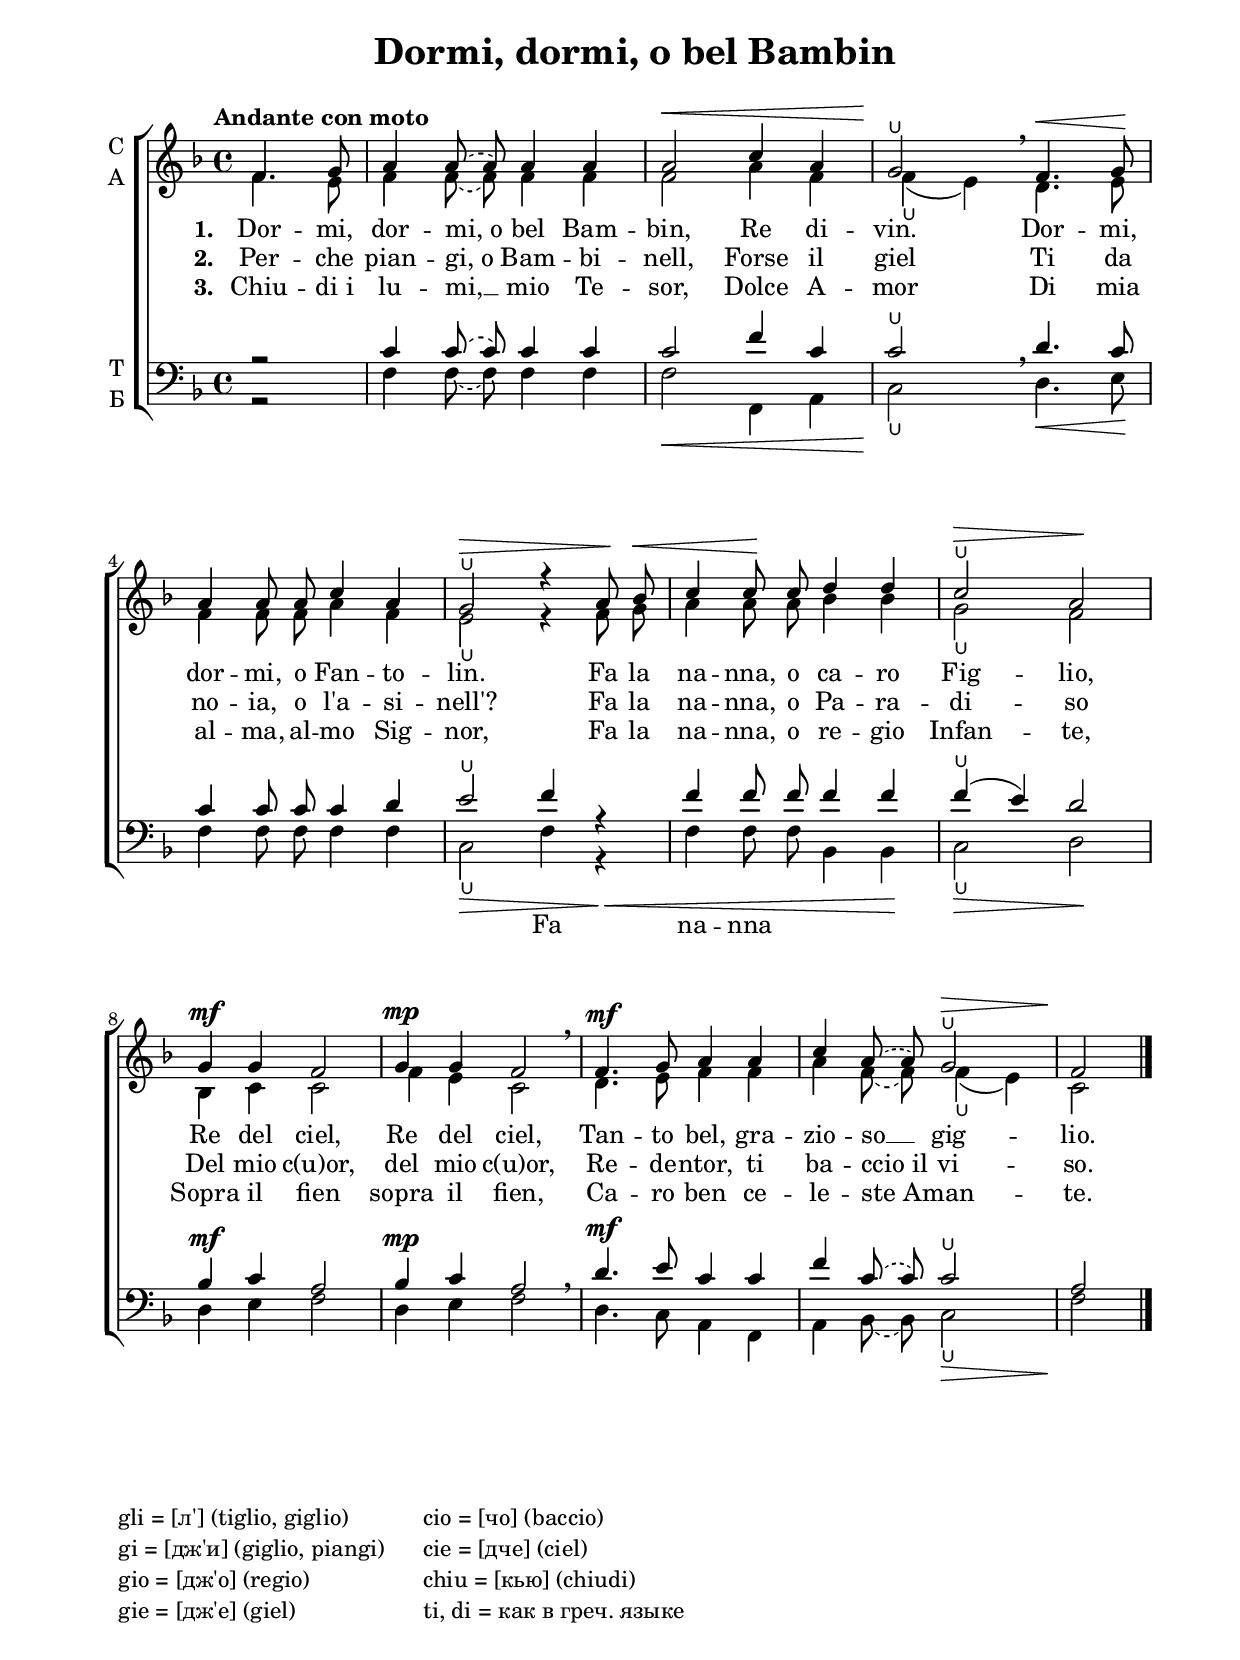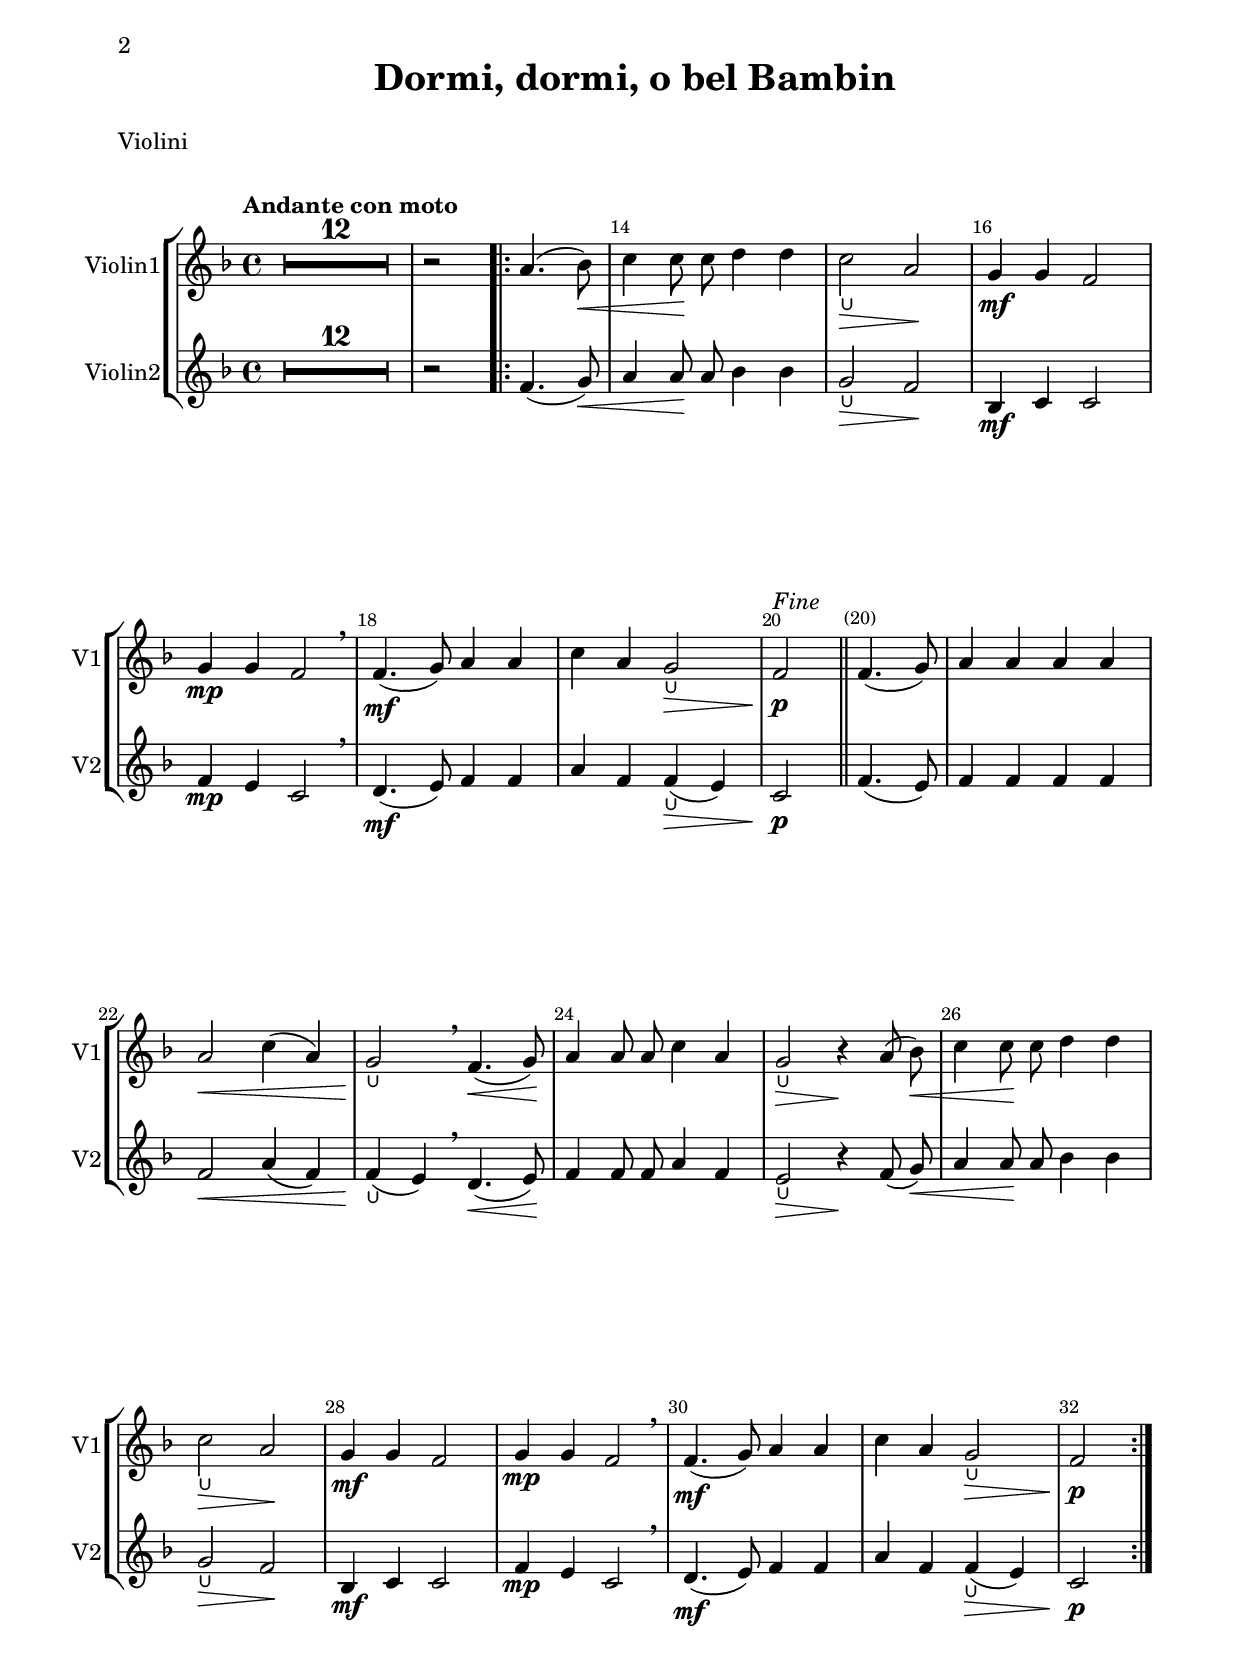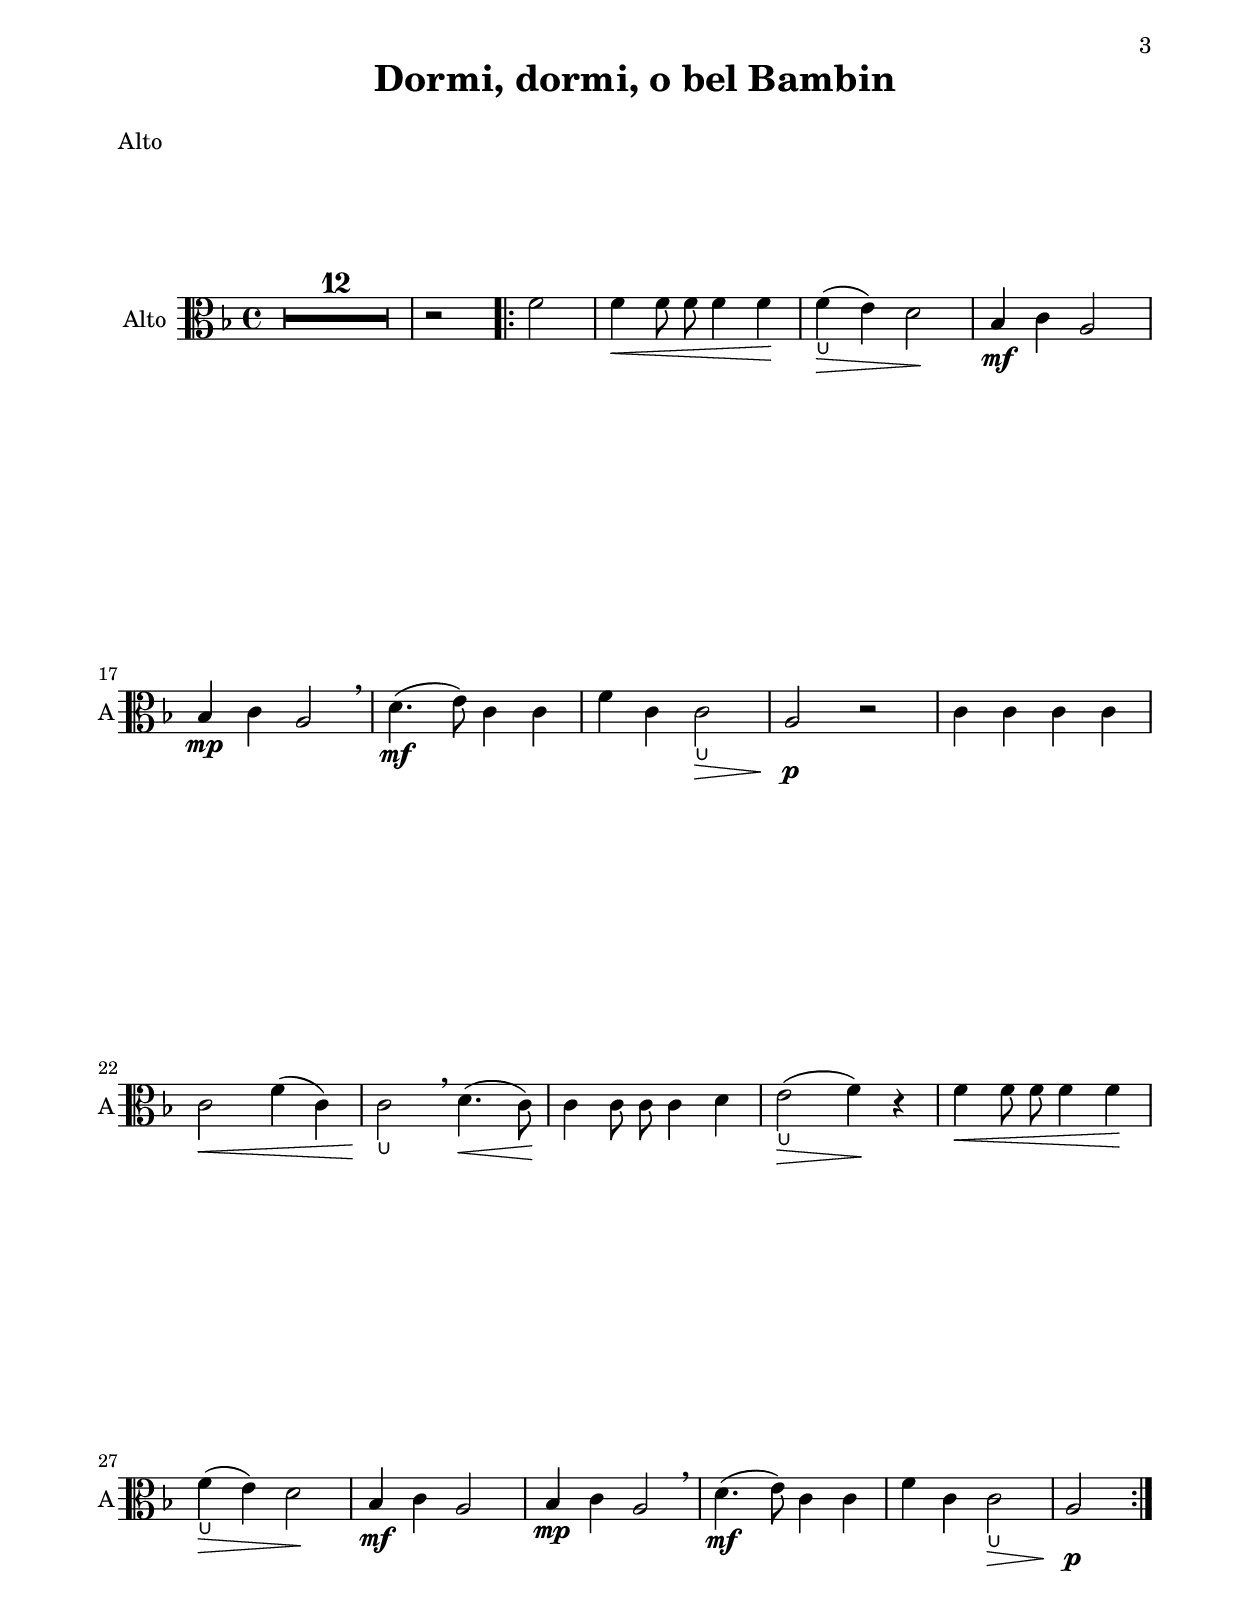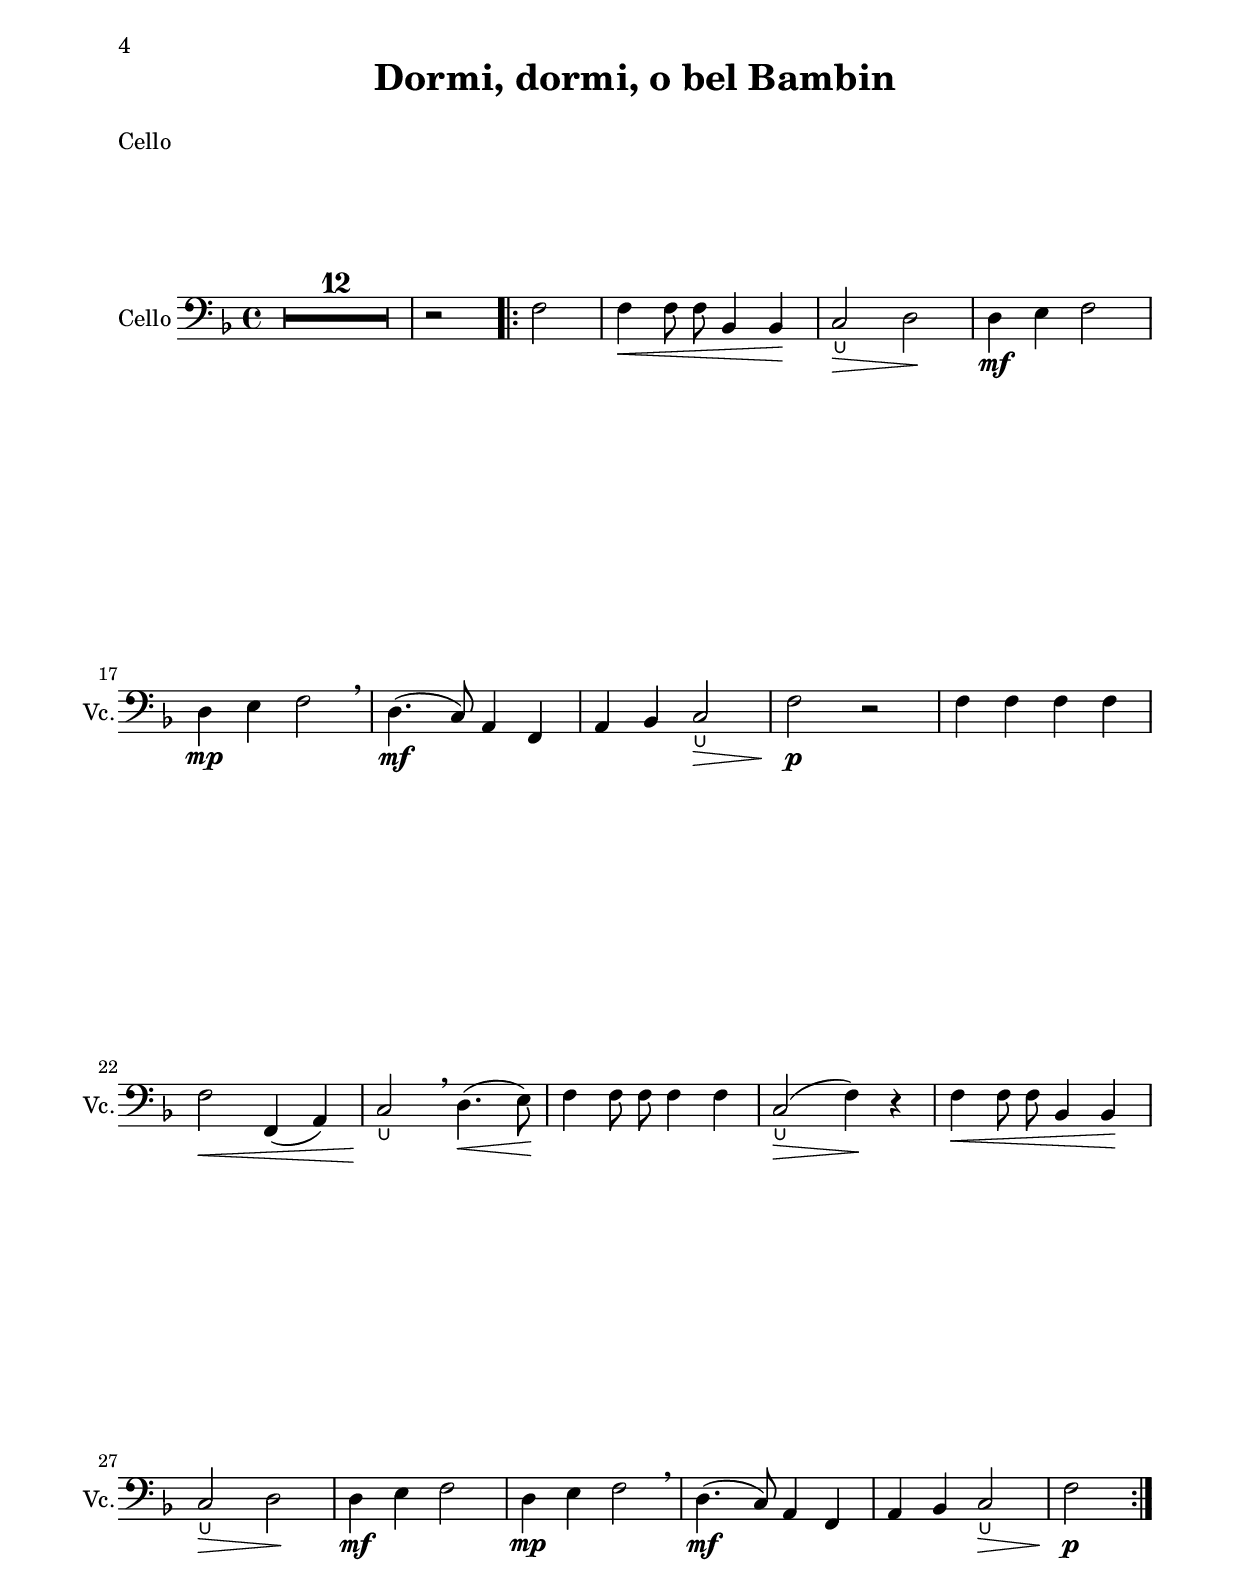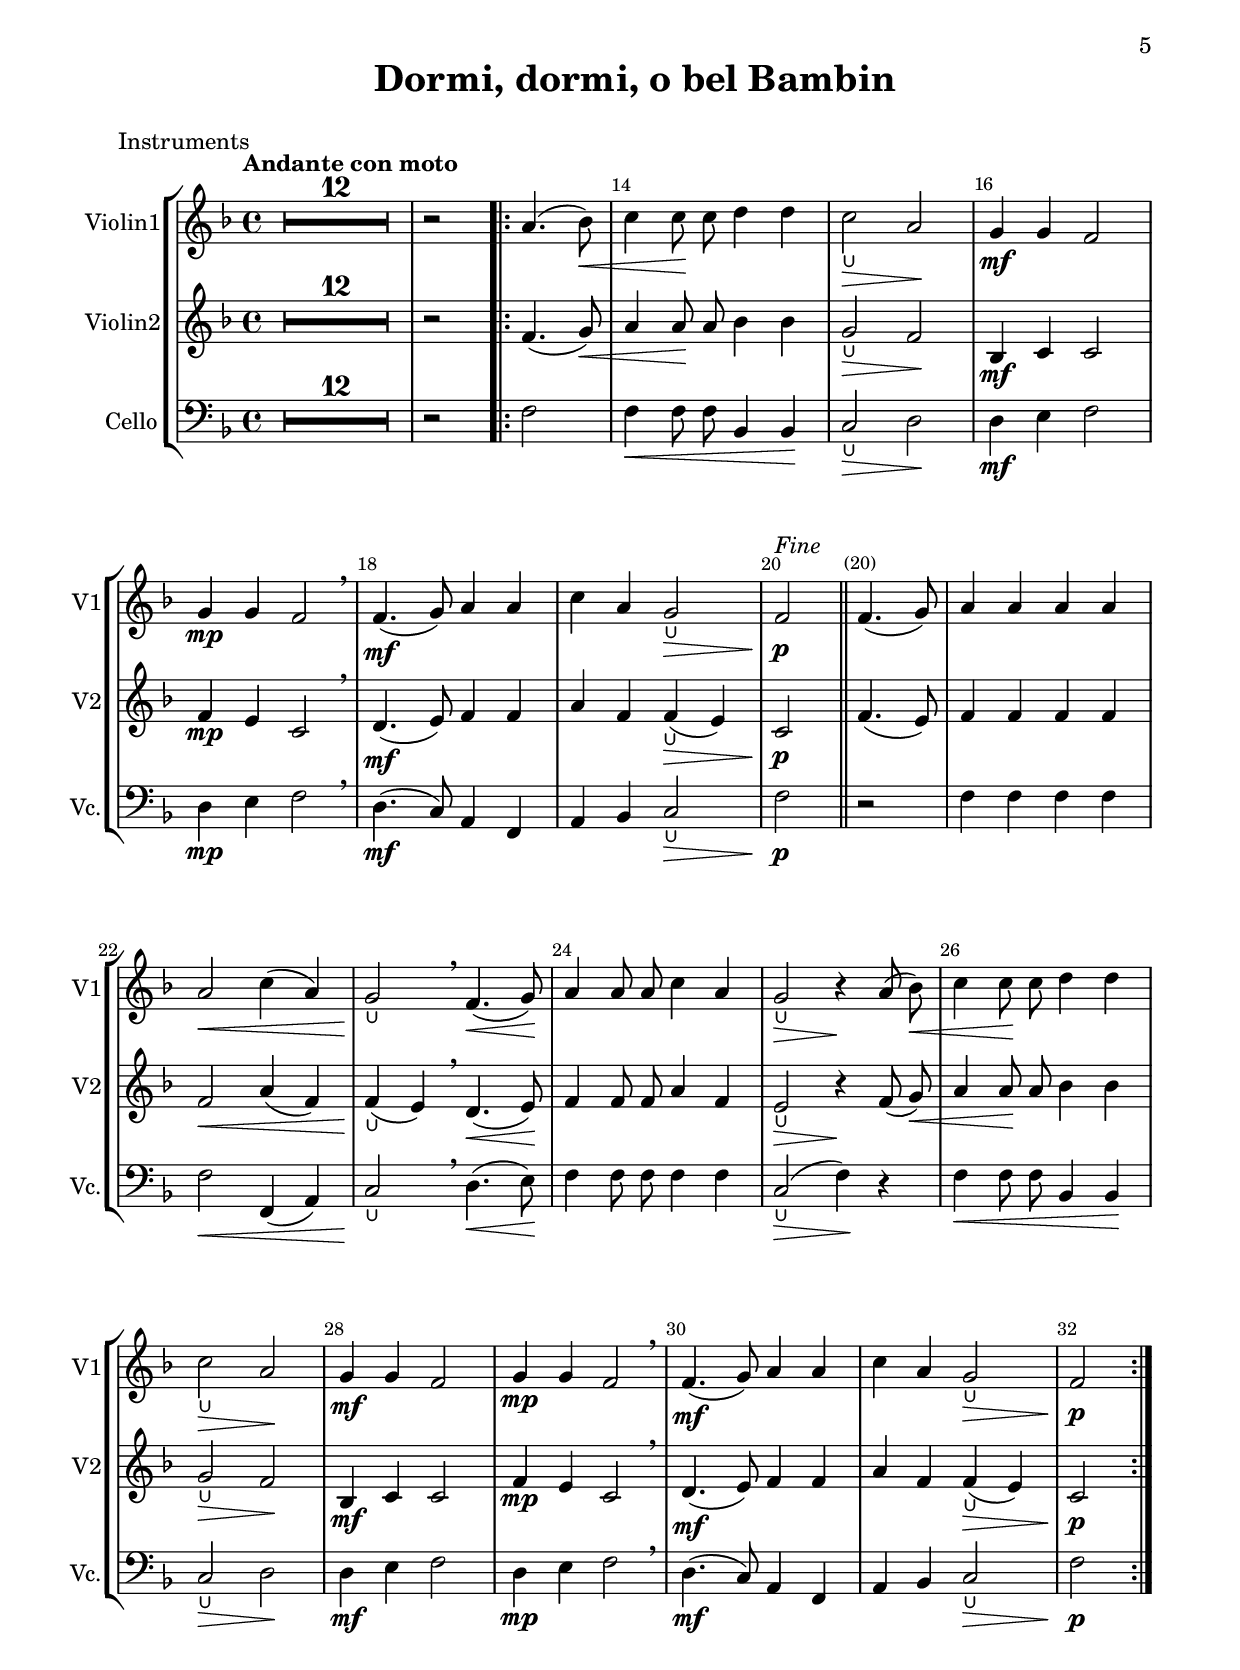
\version "2.18.2"

% закомментируйте строку ниже, чтобы получался pdf с навигацией
#(ly:set-option 'point-and-click #f)
#(ly:set-option 'midi-extension "mid")
#(set-default-paper-size "a4")
%#(set-global-staff-size 15.1)

global = {
  \key f \major
  \time 4/4
  \autoBeamOff
  \set Score.skipBars = ##t
  \set Score.markFormatter = #format-mark-box-numbers
}

sopvoice = \relative c {
  \global
  \tempo "Andante con moto"
  \partial 2 f'4. g8 |  a4 
  \once \slurDashed a8( a)
  a4 a | a2\< c4 a | g2\!\lheel \breathe f4.\< g8\! |
  a4 a8 a c4 a | g2\>\lheel r4 a8\! bes\< | c4 c8\! c d4 d | c2\>\lheel a\! |
  g4\mf g f2 | g4\mp g f2 \breathe | f4.\mf g8 a4 a | c 
  \once \slurDashed a8( a)
  g2\>\lheel | f\! \bar "|."
}

altvoice = \relative c {
  \global
  \partial 2  f'4. e8 | f4 \once \slurDashed f8( f) f4 f 
  f2 a4 f f\lheel( e)
  d4. e8 | 
  f4 
  f8 f
  a4 f | e2\lheel r4 f8 g | a4 a8 a bes4 bes | g2\lheel f | 
  bes,4 c c2 | f4 e c2 | d4. e8 f4 f | a 
  \once \slurDashed f8( f)
  f4(\lheel e) | c2 \bar "|."
}

tenorvoice = \relative c {
  \global  
  \partial 2 r2 | c'4 
  \once \slurDashed c8( c)
  c4 c
  c2 f4 c | c2\lheel
  \breathe d4. c8 | 
  c4 c8 c c4 d | e2\lheel f4 r4 | f f8 f f4 f | f(\lheel e) d2 | 
  bes4\mf c a2 | bes4\mp c a2 \breathe | d4.\mf e8 c4 c | f 
  \once \slurDashed c8( c)
  c2\lheel | a \bar "|."
}

bassvoice = \relative c {
  \global
  \partial 2 r2 | f4 
  \once \slurDashed f8( f)
  f4 f | f2\< f,4 a | c2\!\lheel d4.\< e8\! | 
  f4 f8 f f4 f | c2\>\lheel f4 r4\< | f f8 f bes,4 bes\! | c2\>\lheel d\! | 
  d4 e f2 | d4 e f2 | d4. c8 a4 f | a 
  \once \slurDashed bes8( bes)
  c2\>\lheel | f\! \bar "|."
}

sopvoicev = \relative c'' {
  \global
  \tempo "Andante con moto"
  
  R1*12
  
  r2 \repeat volta 2 {a4.( bes8)\< | 
  c4 c8\! c d4 d | c2\>\lheel a\! |
  g4\mf g f2 | 
  g4\mp g f2 \breathe | 
  f4.(\mf g8) a4 a | 
  c a g2\>\lheel | 
  f\p^\markup\italic"Fine" \bar "||"
  
   f4.( g8) |  
  a4 a4 a4 a | 
  a2\< c4( a) |
  g2\!\lheel \breathe f4.(\< g8)\! |
  a4 a8 a c4 a | 
  g2\>\lheel 
  
  r4\! a8( bes)\< | 
  c4 c8\! c d4 d | c2\>\lheel a\! |
  g4\mf g f2 | 
  g4\mp g f2 \breathe | 
  f4.(\mf g8) a4 a | 
  c a g2\>\lheel | 
  f\p }
  
  
}

altvoicev = \relative c' {
  \global
  
  R1*12
  
  r2 \repeat volta 2 {f4.( g8)\< | 
  a4 a8\! a bes4 bes | 
  g2\>\lheel f\! | 
  bes,4\mf c c2 | 
  f4\mp e c2 \breathe | 
  d4.(\mf e8) f4 f | 
  a f f4\>(\lheel e) | 
  c2\p
  
   f4.( e8) | 
  f4 f f4 f 
  f2\< a4( f) |
  f\lheel(\! e) \breathe d4.(\< e8)\! | 
  f4  f8 f a4 f | 
  e2\>\lheel 
  
  r4\! f8( g)\< | 
  a4 a8\! a bes4 bes | 
  g2\>\lheel f\! | 
  bes,4\mf c c2 | 
  f4\mp e c2 \breathe | 
  d4.(\mf e8) f4 f | 
  a f f4\>(\lheel e) | 
  c2\p }
}


tenorvoicev = \relative c' {
  \global  
  
  R1*12
  
  r2 \repeat volta 2 { f2 | 
  f4\< f8 f f4 f\! | 
  f\>(\lheel e) d2\! | 
  bes4\mf c a2 | 
  bes4\mp c a2 \breathe | 
  d4.(\mf e8) c4 c | 
  f c c2\>\lheel | 
  a\p 
  
   r2 | 
  c4 c c c |
  c2\< f4( c) | 
  c2\lheel\! \breathe d4.(\< c8)\! | 
  c4 c8 c c4 d | 
  e2(\>\lheel 
  
  f4)\! r4 | 
  f\< f8 f f4 f\! | 
  f\>(\lheel e) d2\! | 
  bes4\mf c a2 | 
  bes4\mp c a2 \breathe | 
  d4.(\mf e8) c4 c | 
  f c c2\>\lheel | 
  a\p }
}

bassvoicev = \relative c {
  \global
  
  R1*12
  r2 \repeat volta 2 { f2 | 
   f4\< f8 f bes,4 bes\! | 
  c2\>\lheel d\! | 
  d4\mf e f2 | 
  d4\mp e f2 \breathe | 
  d4.(\mf c8) a4 f | 
  a bes  c2\>\lheel | 
  f\p 
  
  
  r2 | 
  f4 f f f | 
  f2\< f,4( a) | 
  c2\!\lheel \breathe d4.(\< e8)\! | 
  f4 f8 f f4 f | 
  c2(\>\lheel 
  
  f4)\! r4 | 
  f\< f8 f bes,4 bes\! | 
  c2\>\lheel d\! | 
  d4\mf e f2 | 
  d4\mp e f2 \breathe | 
  d4.(\mf c8) a4 f | 
  a bes  c2\>\lheel | 
  f\p }
}

texta = \lyricmode {
  
Dor -- mi, dor -- mi,_o bel Bam -- bin, Re di -- vin. Dor -- mi, 
dor -- mi, o Fan -- to -- lin. Fa la na -- nna, o ca -- ro Fig -- lio, 
Re del ciel, Re del ciel, Tan -- to bel, gra -- zio -- so __ gig -- lio.
}
  
textb = \lyricmode { 
  Per -- che pian -- gi,_o Bam -- bi -- nell, Forse il giel Ti da 
  no -- ia, o l'a -- si -- nell'? Fa la na -- nna, o Pa -- ra -- di -- so 
  Del mio c(u)or, del mio c(u)or, Re -- de -- ntor, ti ba -- ccio_il vi -- so.
}

textc = \lyricmode { 
  Chiu -- di_i lu -- mi, __ mio Te -- sor, Dolce A -- mor Di mia 
  al -- ma, al -- mo Sig -- nor, Fa la na -- nna, o re -- gio Infan -- te,
  Sopra il fien sopra il fien, Ca -- ro ben ce -- le -- ste_A -- man -- te. 
}

textbass = \lyricmode {
  \repeat unfold 16 \skip 1 Fa na -- nna
}

\header {
  title = "Dormi, dormi, o bel Bambin"
  subtitle = " "
  %composer = "П. Г. Чесноков"
  %arranger = "перелож для см. хора"
  % Удалить строку версии LilyPond 
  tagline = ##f
}

\paper {
  #(set-default-paper-size "a4")
  top-margin = 10
  left-margin = 20
  right-margin = 15
  bottom-margin = 15
  indent = 5\mm
  ragged-bottom = ##f
  ragged-last-bottom = ##f
}

\bookpart {
\score {
  \new ChoirStaff
  <<
    \new Staff \with {
      instrumentName = \markup { \column { "С" "А"  } }
      midiInstrument = "voice oohs"
    } <<
      \new Voice = "soprano" { \voiceOne \dynamicUp \sopvoice }
      \new Voice  = "alto" { \voiceTwo \altvoice }
    >> 
    \new Lyrics \lyricsto "soprano" { \set stanza = #"1. "\texta }
    \new Lyrics \lyricsto "soprano" { \set stanza = #"2. "\textb }
    \new Lyrics \lyricsto "soprano" { \set stanza = #"3. "\textc }
  
    \new Staff \with {
      instrumentName = \markup { \column { "Т" "Б" } }
      midiInstrument = "voice oohs"
    } <<
        \new Voice = "tenor" { \voiceOne \dynamicUp \clef bass \tenorvoice }
        \new Voice = "bass" { \voiceTwo \dynamicDown \bassvoice }
    >>
    \new Lyrics \lyricsto "bass" { \textbass }
  >>
  \layout { 
    %#(layout-set-staff-size 19)
  }
  \midi {
    \tempo 4=120
  }
}

\markup { 
    \column { 
      "gli = [л'] (tiglio, giglio)"
      "gi = [дж'и] (giglio, piangi)     "
      "gio = [дж'о] (regio)"
      "gie = [дж'е] (giel)"
    }
     \column { 
      "cio = [чо] (baccio)"
      "cie = [дче] (ciel)"
      "chiu = [кью] (chiudi)"
      "ti, di = как в греч. языке" 
    }
} 
}

\bookpart {
\header { piece = "Violini" }
\paper { indent = 10\mm }
\score {
  \new StaffGroup <<
    \new Staff \with {
      instrumentName = #"Violin1" 
      shortInstrumentName = #"V1"
      midiInstrument = "violin"
    }
    <<
      \clef treble
      { \override Score.BarNumber.break-visibility = #end-of-line-invisible
  \set Score.barNumberVisibility = #(every-nth-bar-number-visible 2)
        \sopvoicev }
    >>
    \new Staff \with {
     instrumentName = #"Violin2"
     shortInstrumentName = #"V2"      
     midiInstrument = "violin"

    }
    <<
      \clef treble
      { \altvoicev }
    >>
    
   
  >>
  \layout { 
    %#(layout-set-staff-size 19)
  }
  \midi { \tempo 4=120 }
}
}



\bookpart {
\header { piece = "Alto" }
\paper { indent = 10\mm }
\score {
  \new StaffGroup <<
    
    
    \new Staff \with {
     instrumentName = #"Alto"
     shortInstrumentName = #"A"
     midiInstrument = "violin"

    }
    <<
      \clef alto
      { \tenorvoicev }
    >>
   
  >>
  \layout { 
    %#(layout-set-staff-size 19)
  }
  \midi { \tempo 4=120 }
}
}

\bookpart {
\header { piece = "Cello" }
\paper { indent = 10\mm }
\score {
  \new StaffGroup <<
    
    \new Staff \with {
     instrumentName = #"Cello"
     shortInstrumentName = #"Vc."
     midiInstrument = "cello"

    }
    <<
      \clef bass
      { \bassvoicev }
    >>
  >>
  \layout { 
    %#(layout-set-staff-size 19)
  }
  \midi { \tempo 4=120 }
}
}


\bookpart {
\header { piece = "Instruments" }
\paper { indent = 10\mm }
\score {
  \new StaffGroup <<
    
    \new Staff \with {
      instrumentName = #"Violin1" 
      shortInstrumentName = #"V1"
      midiInstrument = "violin"
    }
    <<
      \clef treble
      { \override Score.BarNumber.break-visibility = #end-of-line-invisible
  \set Score.barNumberVisibility = #(every-nth-bar-number-visible 2)
        \sopvoicev }
    >>
    \new Staff \with {
     instrumentName = #"Violin2"
     shortInstrumentName = #"V2"      
     midiInstrument = "violin"

    }
    <<
      \clef treble
      { \altvoicev }
    >>
    
    \new Staff \with {
     instrumentName = #"Cello"
     shortInstrumentName = #"Vc."
     midiInstrument = "cello"

    }
    <<
      \clef bass
      { \bassvoicev }
    >>
 
  >>
  \layout { 
    %#(layout-set-staff-size 19)
  }
  \midi { \tempo 4=120 }
}
}


